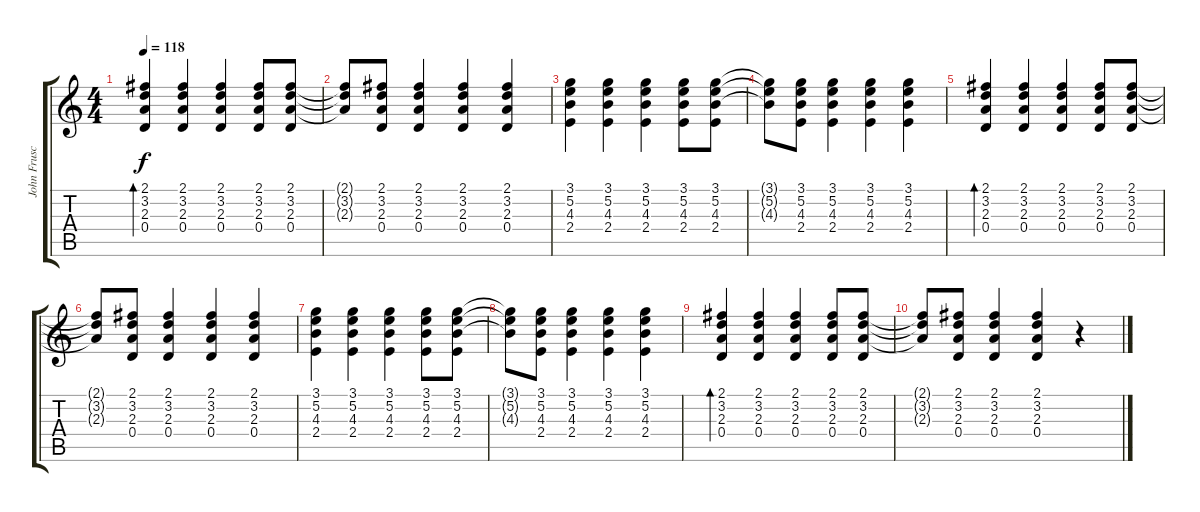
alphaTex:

\track ("John Frusciante ( clean )" "John Frusc") {instrument electricguitarclean}
\staff {score tabs}
\tuning (E4 B3 G3 D3 A2 E2) {hide}
\ts (4 4)
\tempo 118
\clef g2
\ks c
(2.1 3.2 2.3 0.4).4{bd 30 dy f} (2.1 3.2 2.3 0.4).4 (2.1 3.2 2.3 0.4).4 (2.1 3.2 2.3 0.4).8 (2.1 3.2 2.3 0.4).8 |
(2.1{t} 3.2{t} 2.3{t}).8 (2.1 3.2 2.3 0.4).8 (2.1 3.2 2.3 0.4).4 (2.1 3.2 2.3 0.4).4 (2.1 3.2 2.3 0.4).4 |
(3.1 5.2 4.3 2.4).4 (3.1 5.2 4.3 2.4).4 (3.1 5.2 4.3 2.4).4 (3.1 5.2 4.3 2.4).8 (3.1 5.2 4.3 2.4).8 |
(3.1{t} 5.2{t} 4.3{t}).8 (3.1 5.2 4.3 2.4).8 (3.1 5.2 4.3 2.4).4 (3.1 5.2 4.3 2.4).4 (3.1 5.2 4.3 2.4).4 |
(2.1 3.2 2.3 0.4).4{bd 30} (2.1 3.2 2.3 0.4).4 (2.1 3.2 2.3 0.4).4 (2.1 3.2 2.3 0.4).8 (2.1 3.2 2.3 0.4).8 |
(2.1{t} 3.2{t} 2.3{t}).8 (2.1 3.2 2.3 0.4).8 (2.1 3.2 2.3 0.4).4 (2.1 3.2 2.3 0.4).4 (2.1 3.2 2.3 0.4).4 |
(3.1 5.2 4.3 2.4).4 (3.1 5.2 4.3 2.4).4 (3.1 5.2 4.3 2.4).4 (3.1 5.2 4.3 2.4).8 (3.1 5.2 4.3 2.4).8 |
(3.1{t} 5.2{t} 4.3{t}).8 (3.1 5.2 4.3 2.4).8 (3.1 5.2 4.3 2.4).4 (3.1 5.2 4.3 2.4).4 (3.1 5.2 4.3 2.4).4 |
(2.1 3.2 2.3 0.4).4{bd 30} (2.1 3.2 2.3 0.4).4 (2.1 3.2 2.3 0.4).4 (2.1 3.2 2.3 0.4).8 (2.1 3.2 2.3 0.4).8 |
(2.1{t} 3.2{t} 2.3{t}).8 (2.1 3.2 2.3 0.4).8 (2.1 3.2 2.3 0.4).4 (2.1 3.2 2.3 0.4).4 r.4
